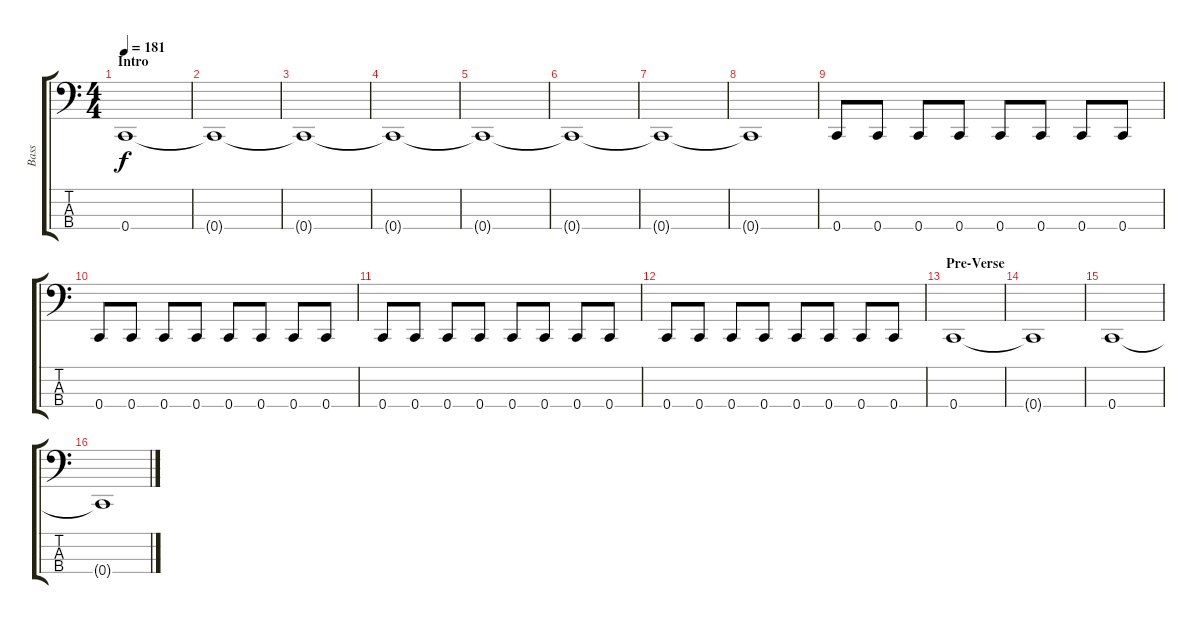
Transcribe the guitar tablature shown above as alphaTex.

\track ("Bass" "Bass") {instrument electricbasspick}
\staff {score tabs}
\tuning (F2 C2 G1 C1) {hide}
\ts (4 4)
\section ("" "Intro")
\tempo 181
\clef f4
\ks c
0.4.1{dy f volume 0 instrument electricbasspick} |
0.4{t}.1{volume 12} |
0.4{t}.1 |
0.4{t}.1 |
0.4{t}.1 |
0.4{t}.1 |
0.4{t}.1 |
0.4{t}.1 |
0.4.8 0.4.8 0.4.8 0.4.8 0.4.8 0.4.8 0.4.8 0.4.8 |
0.4.8 0.4.8 0.4.8 0.4.8 0.4.8 0.4.8 0.4.8 0.4.8 |
0.4.8 0.4.8 0.4.8 0.4.8 0.4.8 0.4.8 0.4.8 0.4.8 |
0.4.8 0.4.8 0.4.8 0.4.8 0.4.8 0.4.8 0.4.8 0.4.8 |
\section ("" "Pre-Verse")
0.4.1 |
0.4{t}.1 |
0.4.1 |
0.4{t}.1
